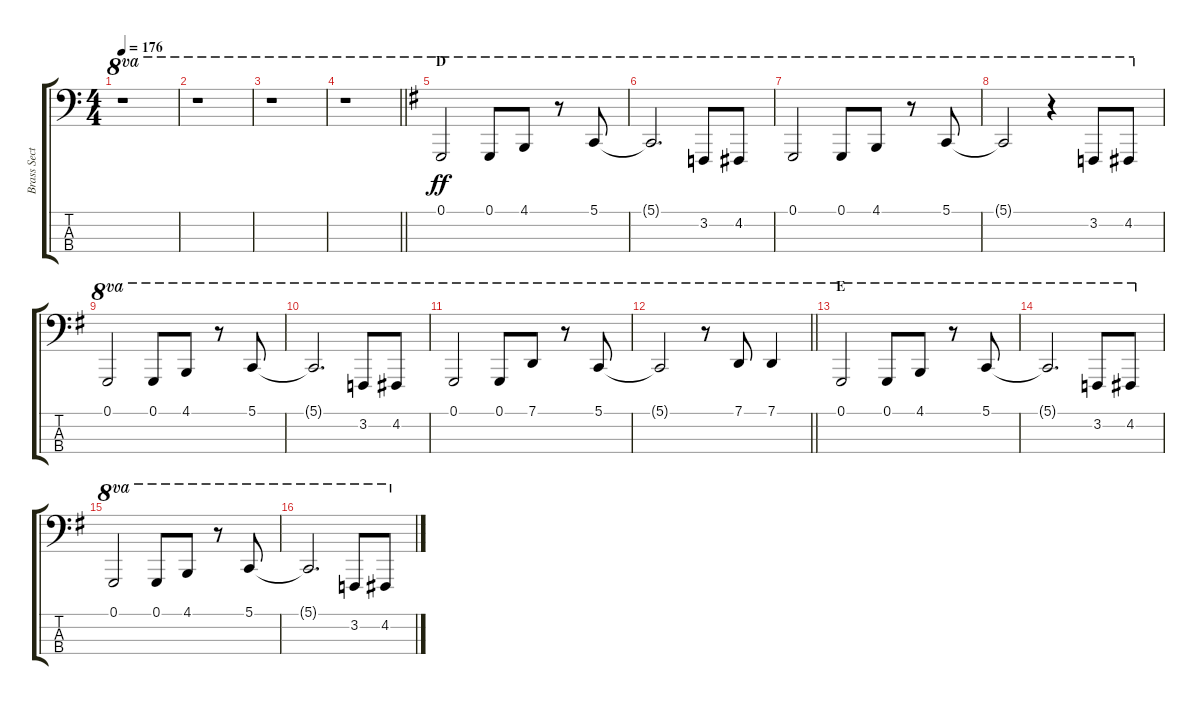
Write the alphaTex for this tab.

\track ("Brass Section II" "Brass Sect") {instrument brasssection}
\staff {score tabs}
\tuning (G2 D2 A1 E1) {hide}
\ts (4 4)
\tempo 176
\clef f4
\ks c
r.1{ot 8va dy ff} |
r.1{ot 8va} |
r.1{ot 8va} |
\barLineRight lightlight
r.1{ot 8va} |
\section ("" "D")
\ks g
0.1.2{ot 8va} 0.1.8{ot 8va} 4.1.8{ot 8va} r.8{ot 8va} 5.1.8{ot 8va} |
5.1{t}.2{d ot 8va} 3.2.8{ot 8va} 4.2.8{ot 8va} |
0.1.2{ot 8va} 0.1.8{ot 8va} 4.1.8{ot 8va} r.8{ot 8va} 5.1.8{ot 8va} |
5.1{t}.2{ot 8va} r.4{ot 8va} 3.2.8{ot 8va} 4.2.8{ot 8va} |
0.1.2{ot 8va} 0.1.8{ot 8va} 4.1.8{ot 8va} r.8{ot 8va} 5.1.8{ot 8va} |
5.1{t}.2{d ot 8va} 3.2.8{ot 8va} 4.2.8{ot 8va} |
0.1.2{ot 8va} 0.1.8{ot 8va} 7.1.8{ot 8va} r.8{ot 8va} 5.1.8{ot 8va} |
\barLineRight lightlight
5.1{t}.2{ot 8va} r.8{ot 8va} 7.1.8{ot 8va} 7.1.4{ot 8va} |
\section ("" "E")
0.1.2{ot 8va} 0.1.8{ot 8va} 4.1.8{ot 8va} r.8{ot 8va} 5.1.8{ot 8va} |
5.1{t}.2{d ot 8va} 3.2.8{ot 8va} 4.2.8{ot 8va} |
0.1.2{ot 8va} 0.1.8{ot 8va} 4.1.8{ot 8va} r.8{ot 8va} 5.1.8{ot 8va} |
5.1{t}.2{d ot 8va} 3.2.8{ot 8va} 4.2.8{ot 8va}
